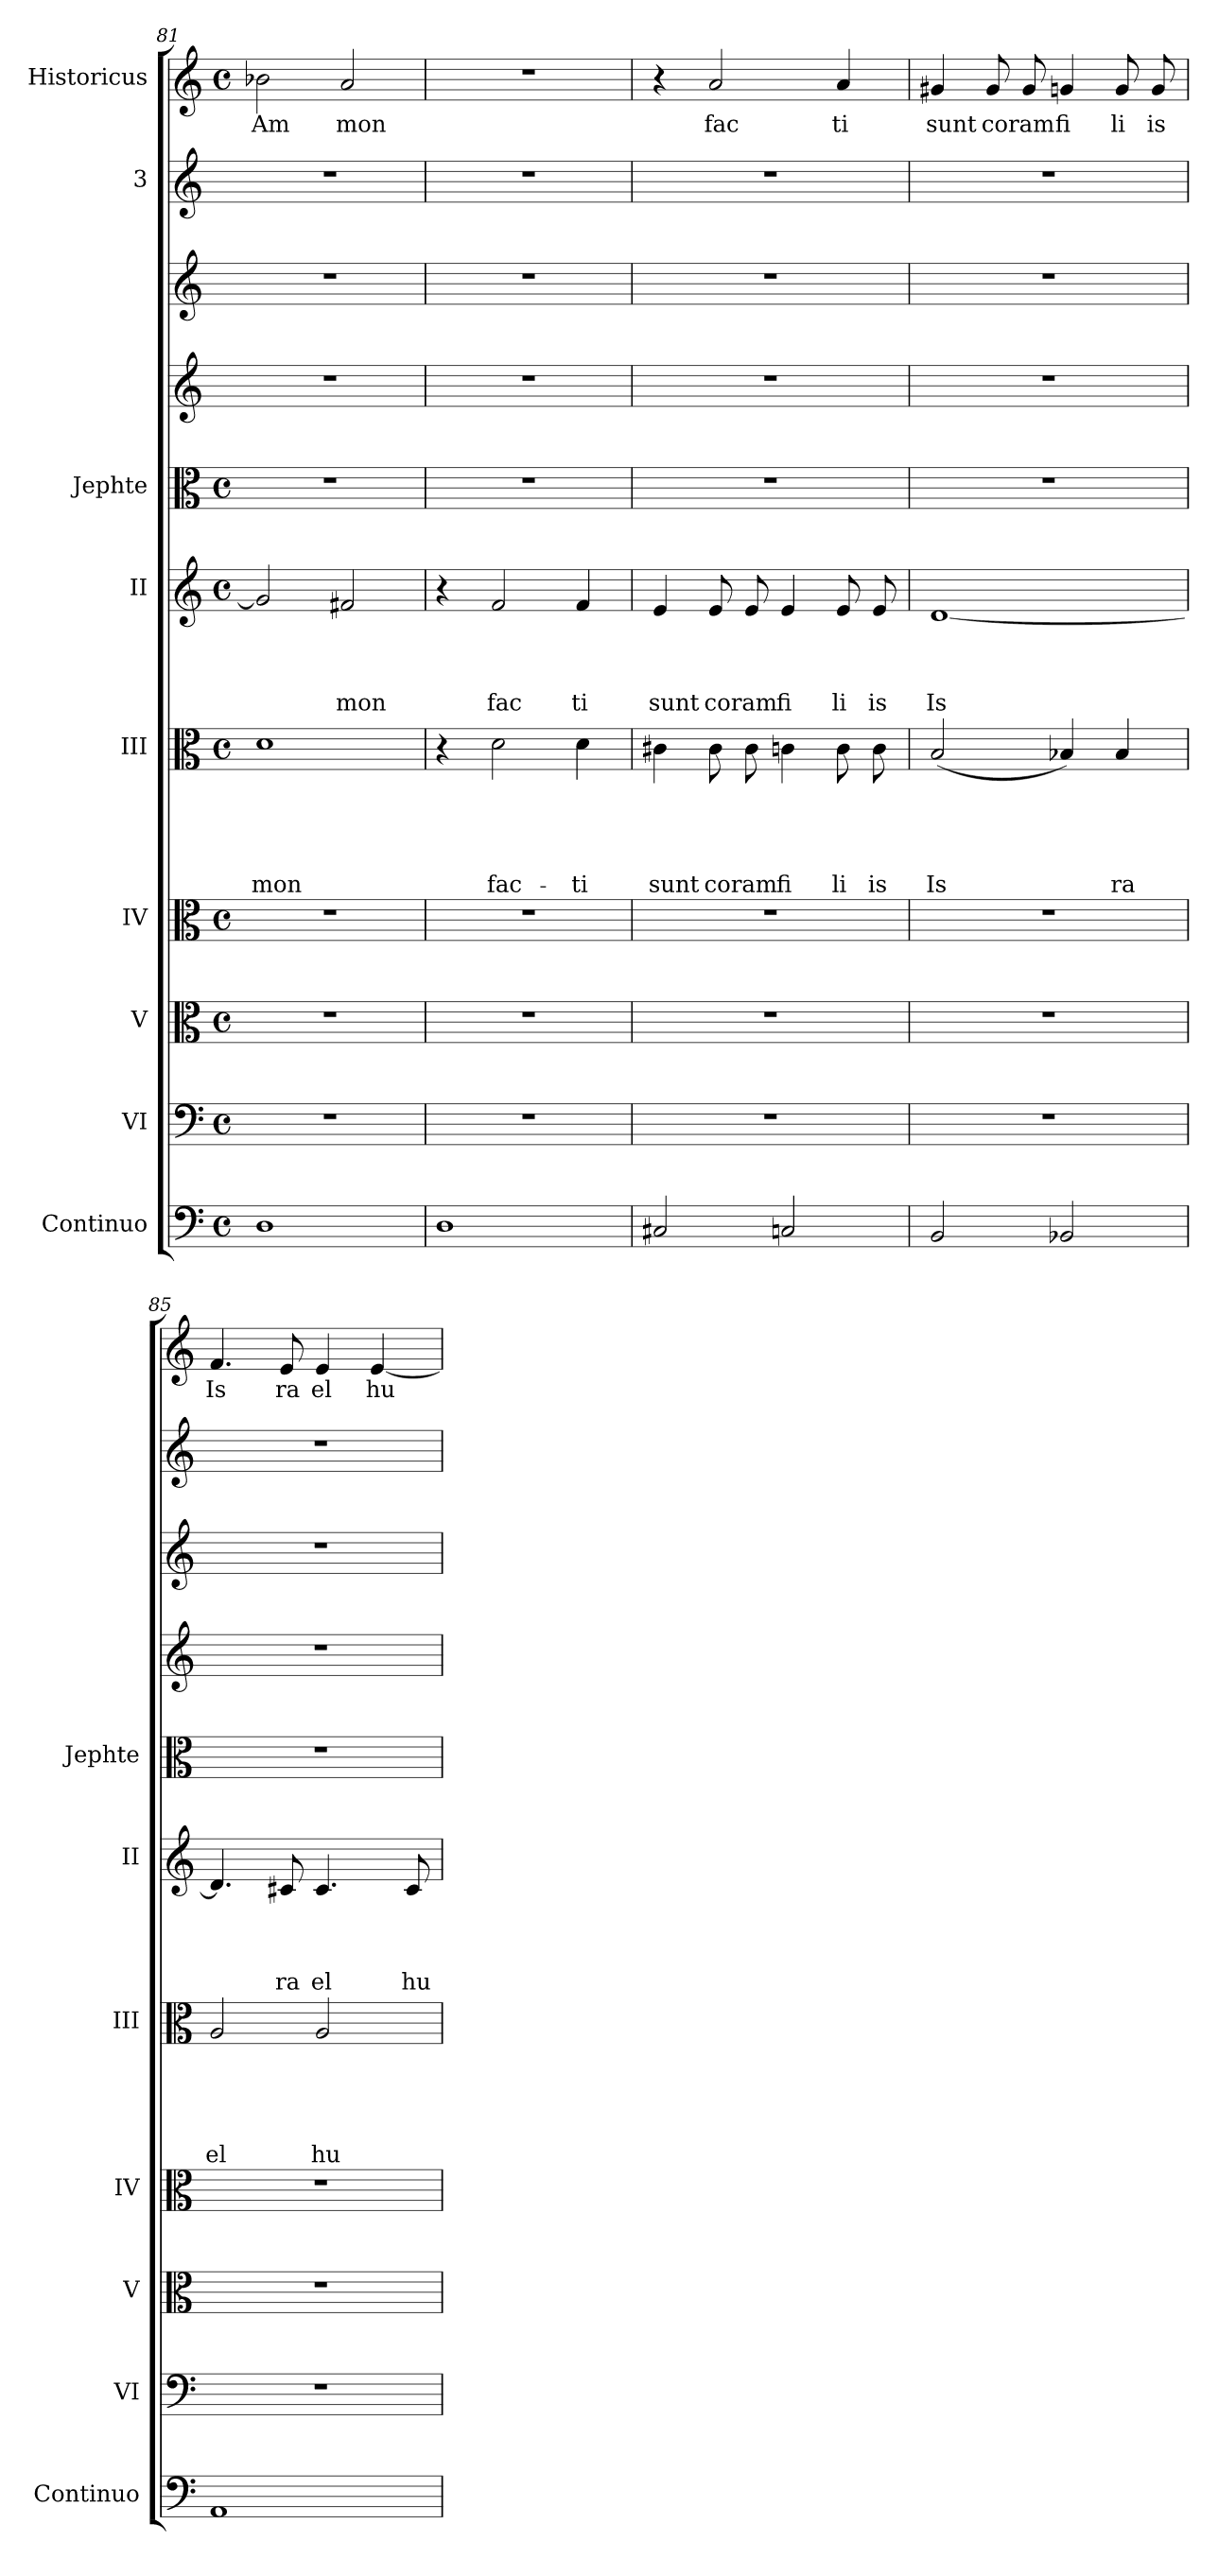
**kern	**kern	**kern	**kern	**kern	**text	**text	**text	**text	**text	**kern	**text	**text	**text	**text	**kern	**kern	**kern	**kern	**kern	**text
*part11	*part10	*part9	*part8	*part7	*part7	*part7	*part7	*part7	*part7	*part6	*part6	*part6	*part6	*part6	*part5	*part4	*part3	*part2	*part1	*part1
*staff11	*staff10	*staff9	*staff8	*staff7	*staff7	*staff7	*staff7	*staff7	*staff7	*staff6	*staff6	*staff6	*staff6	*staff6	*staff5	*staff4	*staff3	*staff2	*staff1	*staff1
*I"Continuo	*I"VI	*I"V	*I"IV	*I"III	*	*	*	*	*	*I"II	*	*	*	*	*I"Jephte	*	*	*I"3	*I"Historicus	*
*I'Continuo	*I'VI	*I'V	*I'IV	*I'III	*	*	*	*	*	*I'II	*	*	*	*	*I'Jephte	*	*	*	*	*
*clefF4	*clefF4	*clefC3	*clefC3	*clefC3	*	*	*	*	*	*clefG2	*	*	*	*	*clefC3	*clefG2	*clefG2	*clefG2	*clefG2	*
*k[]	*k[]	*k[]	*k[]	*k[]	*	*	*	*	*	*k[]	*	*	*	*	*k[]	*k[]	*k[]	*k[]	*k[]	*
*C:	*C:	*C:	*C:	*C:	*	*	*	*	*	*C:	*	*	*	*	*C:	*C:	*C:	*C:	*C:	*
*M4/4	*M4/4	*M4/4	*M4/4	*M4/4	*	*	*	*	*	*M4/4	*	*	*	*	*M4/4	*	*	*	*M4/4	*
*met(c)	*met(c)	*met(c)	*met(c)	*met(c)	*	*	*	*	*	*met(c)	*	*	*	*	*met(c)	*	*	*	*met(c)	*
=81	=81	=81	=81	=81	=81	=81	=81	=81	=81	=81	=81	=81	=81	=81	=81	=81	=81	=81	=81	=81
!	!	!	!	!	!	!	!	!	!LO:LY:b	!	!	!	!	!	!	!	!	!	!	!LO:LY:b
1D	1r	1r	1r	1d	.	.	.	.	-mon	2g/]	.	.	.	.	1r	1r	1r	1r	2b-X\	Am
!	!	!	!	!	!	!	!	!	!	!	!	!	!	!LO:LY:b	!	!	!	!	!	!LO:LY:b
.	.	.	.	.	.	.	.	.	.	2f#X/	.	.	.	mon	.	.	.	.	2a/	mon
=82	=82	=82	=82	=82	=82	=82	=82	=82	=82	=82	=82	=82	=82	=82	=82	=82	=82	=82	=82	=82
1D	1r	1r	1r	4r	.	.	.	.	.	4r	.	.	.	.	1r	1r	1r	1r	1r	.
!	!	!	!	!	!	!	!	!	!LO:LY:b	!	!	!	!	!LO:LY:b	!	!	!	!	!	!
.	.	.	.	2d\	.	.	.	.	fac-	2f/	.	.	.	fac	.	.	.	.	.	.
!	!	!	!	!	!	!	!	!	!LO:LY:b	!	!	!	!	!LO:LY:b	!	!	!	!	!	!
.	.	.	.	4d\	.	.	.	.	-ti	4f/	.	.	.	ti	.	.	.	.	.	.
!!LO:PB:g=z
=83	=83	=83	=83	=83	=83	=83	=83	=83	=83	=83	=83	=83	=83	=83	=83	=83	=83	=83	=83	=83
!	!	!	!	!	!	!	!	!	!LO:LY:b	!	!	!	!	!LO:LY:b	!	!	!	!	!	!
2C#X/	1r	1r	1r	4c#X\	.	.	.	.	sunt	4e/	.	.	.	sunt	1r	1r	1r	1r	4r	.
!	!	!	!	!	!	!	!	!	!LO:LY:b	!	!	!	!	!LO:LY:b	!	!	!	!	!	!LO:LY:b
.	.	.	.	8c#\	.	.	.	.	coram	8e/	.	.	.	coram	.	.	.	.	2a/	fac
.	.	.	.	8c#\	.	.	.	.	.	8e/	.	.	.	.	.	.	.	.	.	.
!	!	!	!	!	!	!	!	!	!LO:LY:b	!	!	!	!	!LO:LY:b	!	!	!	!	!	!
2Cn/	.	.	.	4cn\	.	.	.	.	fi	4e/	.	.	.	fi	.	.	.	.	.	.
!	!	!	!	!	!	!	!	!	!LO:LY:b	!	!	!	!	!LO:LY:b	!	!	!	!	!	!LO:LY:b
.	.	.	.	8c\	.	.	.	.	li	8e/	.	.	.	li	.	.	.	.	4a/	ti
!	!	!	!	!	!	!	!	!	!LO:LY:b	!	!	!	!	!LO:LY:b	!	!	!	!	!	!
.	.	.	.	8c\	.	.	.	.	is	8e/	.	.	.	is	.	.	.	.	.	.
=84	=84	=84	=84	=84	=84	=84	=84	=84	=84	=84	=84	=84	=84	=84	=84	=84	=84	=84	=84	=84
!	!	!	!	!	!	!	!	!	!LO:LY:b	!	!	!	!	!LO:LY:b	!	!	!	!	!	!LO:LY:b
2BB/	1r	1r	1r	(<2B/	.	.	.	.	Is	[<1d	.	.	.	Is	1r	1r	1r	1r	4g#X/	sunt
!	!	!	!	!	!	!	!	!	!	!	!	!	!	!	!	!	!	!	!	!LO:LY:b
.	.	.	.	.	.	.	.	.	.	.	.	.	.	.	.	.	.	.	8g#/	coram
.	.	.	.	.	.	.	.	.	.	.	.	.	.	.	.	.	.	.	8g#/	.
!	!	!	!	!	!	!	!	!	!	!	!	!	!	!	!	!	!	!	!	!LO:LY:b
2BB-X/	.	.	.	4B-X/)	.	.	.	.	.	.	.	.	.	.	.	.	.	.	4gn/	fi
!	!	!	!	!	!	!	!	!	!LO:LY:b	!	!	!	!	!	!	!	!	!	!	!LO:LY:b
.	.	.	.	4B-/	.	.	.	.	ra	.	.	.	.	.	.	.	.	.	8g/	li
!	!	!	!	!	!	!	!	!	!	!	!	!	!	!	!	!	!	!	!	!LO:LY:b
.	.	.	.	.	.	.	.	.	.	.	.	.	.	.	.	.	.	.	8g/	is
=85	=85	=85	=85	=85	=85	=85	=85	=85	=85	=85	=85	=85	=85	=85	=85	=85	=85	=85	=85	=85
!	!	!	!	!	!	!	!	!	!LO:LY:b	!	!	!	!	!	!	!	!	!	!	!LO:LY:b
1AA	1r	1r	1r	2A/	.	.	.	.	el	4.d/]	.	.	.	.	1r	1r	1r	1r	4.f/	Is
!	!	!	!	!	!	!	!	!	!	!	!	!	!	!LO:LY:b	!	!	!	!	!	!LO:LY:b
.	.	.	.	.	.	.	.	.	.	8c#X/	.	.	.	ra	.	.	.	.	8e/	ra
!	!	!	!	!	!	!	!	!	!LO:LY:b	!	!	!	!	!LO:LY:b	!	!	!	!	!	!LO:LY:b
.	.	.	.	2A/	.	.	.	.	hu	4.c#/	.	.	.	el	.	.	.	.	4e/	el
!	!	!	!	!	!	!	!	!	!	!	!	!	!	!	!	!	!	!	!	!LO:LY:b
.	.	.	.	.	.	.	.	.	.	.	.	.	.	.	.	.	.	.	[<4e/	hu
!	!	!	!	!	!	!	!	!	!	!	!	!	!	!LO:LY:b	!	!	!	!	!	!
.	.	.	.	.	.	.	.	.	.	8c#/	.	.	.	hu	.	.	.	.	.	.
=	=	=	=	=	=	=	=	=	=	=	=	=	=	=	=	=	=	=	=	=
*-	*-	*-	*-	*-	*-	*-	*-	*-	*-	*-	*-	*-	*-	*-	*-	*-	*-	*-	*-	*-
